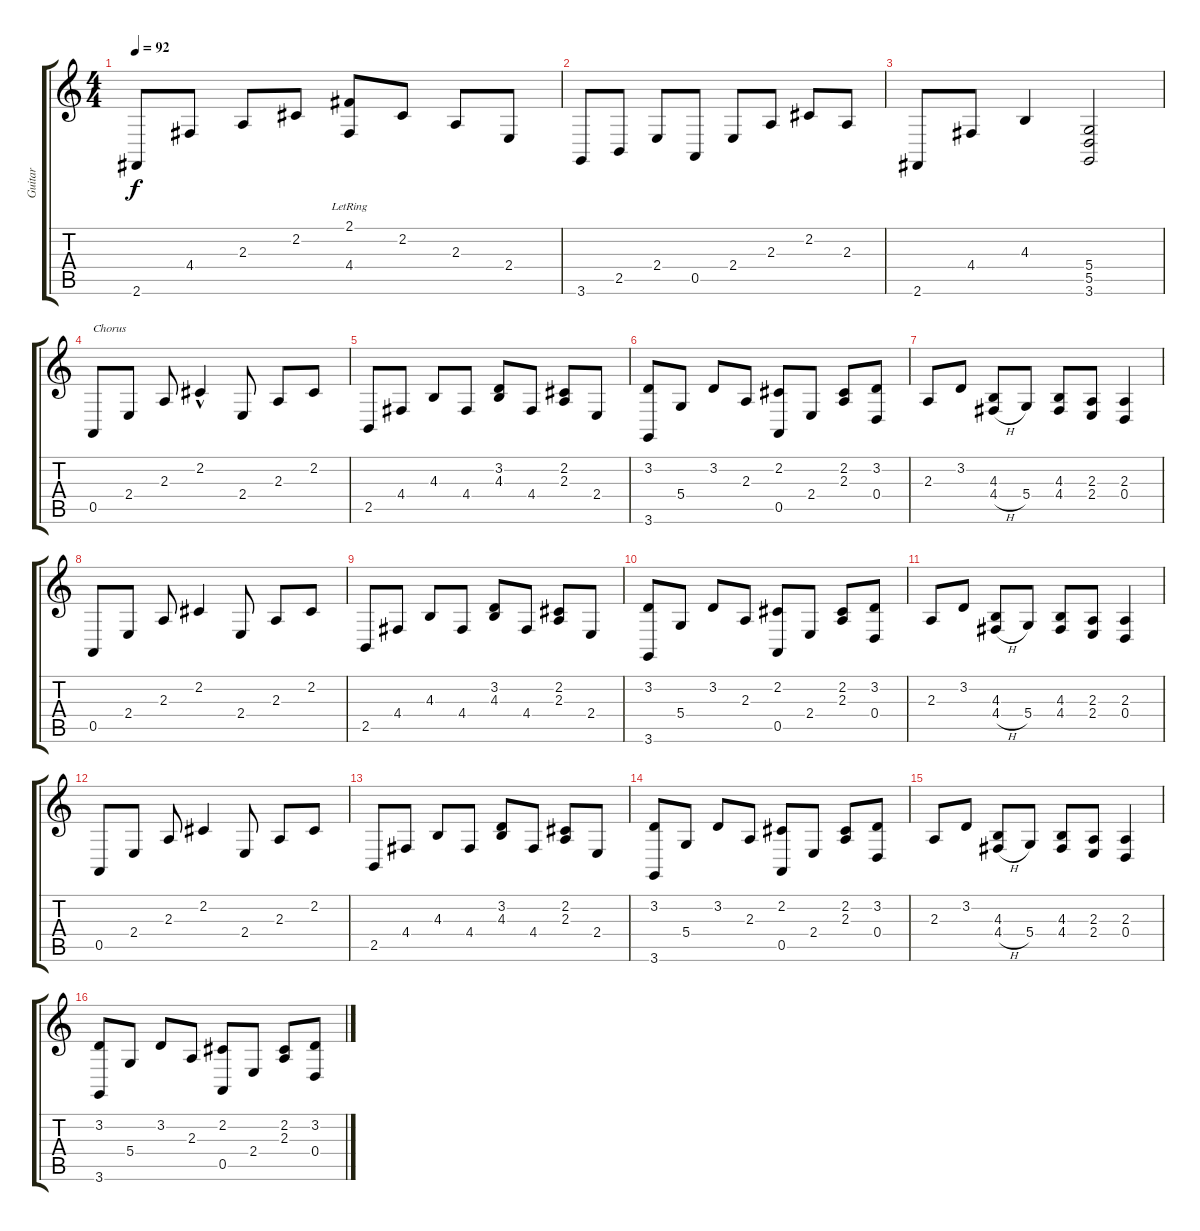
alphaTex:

\track ("Guitar" "Guitar") {instrument acousticgrandpiano}
\staff {score tabs}
\tuning (E4 B3 G3 D3 A2 E2) {hide}
\ts (4 4)
\tempo 92
\clef g2
\ks c
2.6.8{dy f} 4.4.8 2.3.8 2.2.8 (2.1{lr} 4.4).8 2.2.8 2.3.8 2.4.8 |
3.6.8 2.5.8 2.4.8 0.5.8 2.4.8 2.3.8 2.2.8 2.3.8 |
2.6.8 4.4.8 4.3.4 (5.4 5.5 3.6).2 |
0.5.8{txt "Chorus"} 2.4.8 2.3.8 2.2{hac}.4 2.4.8 2.3.8 2.2.8 |
2.5.8 4.4.8 4.3.8 4.4.8 (3.2 4.3).8 4.4.8 (2.2 2.3).8 2.4.8 |
(3.2 3.6).8 5.4.8 3.2.8 2.3.8 (2.2 0.5).8 2.4.8 (2.2 2.3).8 (3.2 0.4).8 |
2.3.8 3.2.8 (4.3 4.4{h}).8 5.4.8 (4.3 4.4).8 (2.3 2.4).8 (2.3 0.4).4 |
0.5.8 2.4.8 2.3.8 2.2.4 2.4.8 2.3.8 2.2.8 |
2.5.8 4.4.8 4.3.8 4.4.8 (3.2 4.3).8 4.4.8 (2.2 2.3).8 2.4.8 |
(3.2 3.6).8 5.4.8 3.2.8 2.3.8 (2.2 0.5).8 2.4.8 (2.2 2.3).8 (3.2 0.4).8 |
2.3.8 3.2.8 (4.3 4.4{h}).8 5.4.8 (4.3 4.4).8 (2.3 2.4).8 (2.3 0.4).4 |
0.5.8 2.4.8 2.3.8 2.2.4 2.4.8 2.3.8 2.2.8 |
2.5.8 4.4.8 4.3.8 4.4.8 (3.2 4.3).8 4.4.8 (2.2 2.3).8 2.4.8 |
(3.2 3.6).8 5.4.8 3.2.8 2.3.8 (2.2 0.5).8 2.4.8 (2.2 2.3).8 (3.2 0.4).8 |
2.3.8 3.2.8 (4.3 4.4{h}).8 5.4.8 (4.3 4.4).8 (2.3 2.4).8 (2.3 0.4).4 |
(3.2 3.6).8 5.4.8 3.2.8 2.3.8 (2.2 0.5).8 2.4.8 (2.2 2.3).8 (3.2 0.4).8
